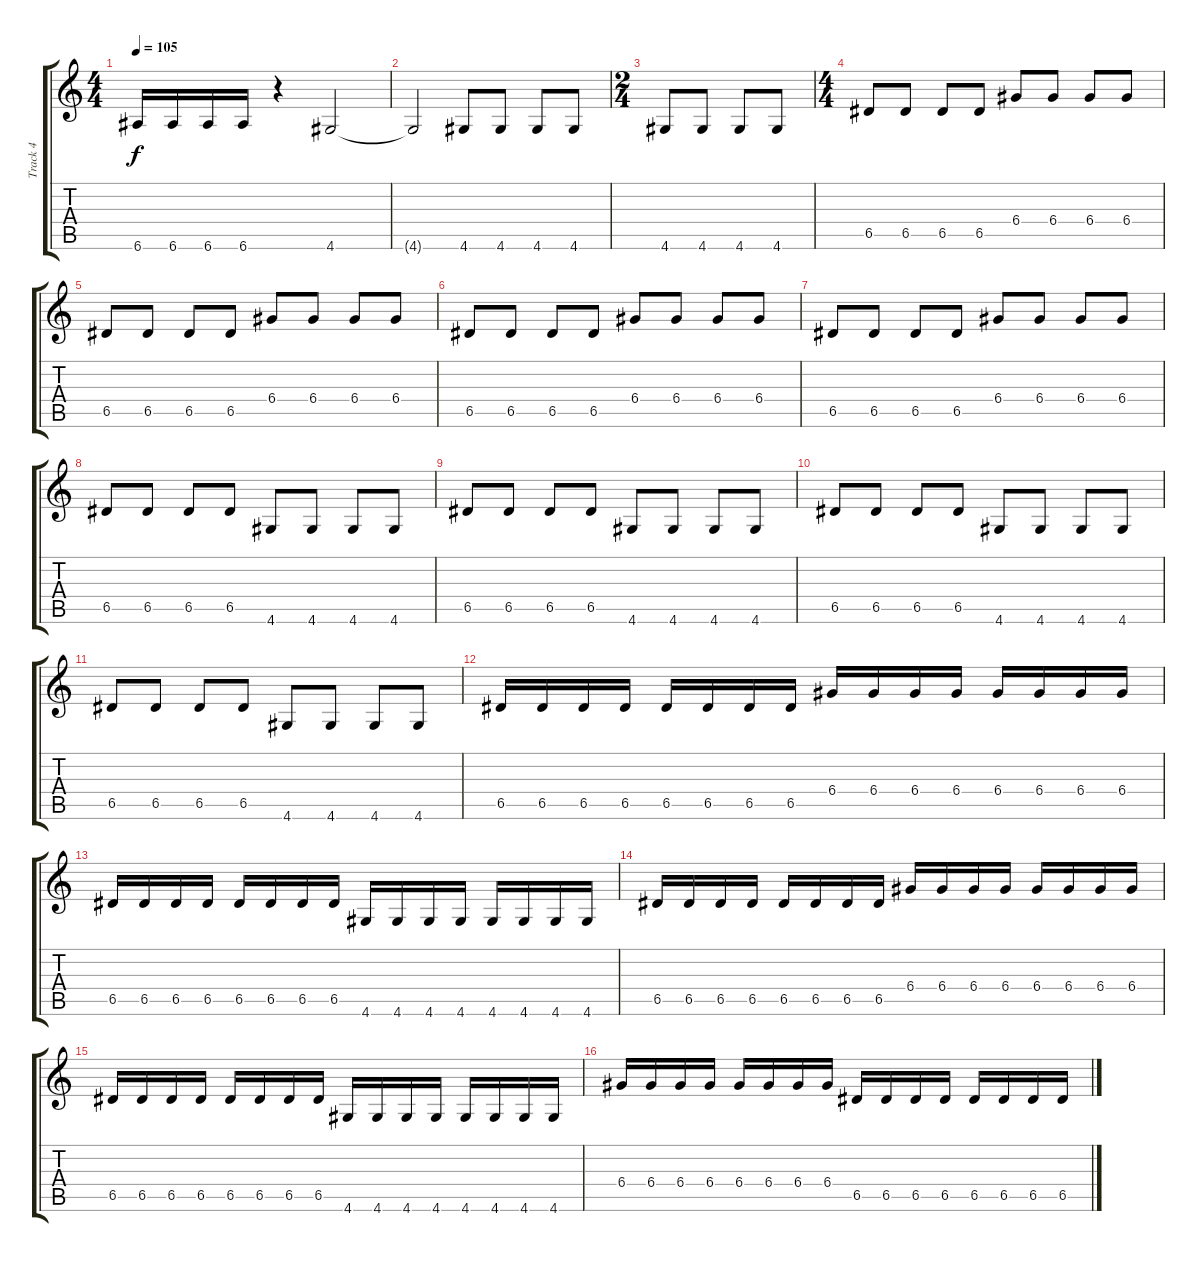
\track ("Track 4" "Track 4") {instrument electricbasspick}
\staff {score tabs}
\tuning (E4 B3 G3 D3 A2 E2) {hide}
\ts (4 4)
\tempo 105
\clef g2
\ks c
6.6.16{dy f} 6.6.16 6.6.16 6.6.16 r.4 4.6.2 |
4.6{t}.2 4.6.8 4.6.8 4.6.8 4.6.8 |
\ts (2 4)
4.6.8 4.6.8 4.6.8 4.6.8 |
\ts (4 4)
6.5.8 6.5.8 6.5.8 6.5.8 6.4.8 6.4.8 6.4.8 6.4.8 |
6.5.8 6.5.8 6.5.8 6.5.8 6.4.8 6.4.8 6.4.8 6.4.8 |
6.5.8 6.5.8 6.5.8 6.5.8 6.4.8 6.4.8 6.4.8 6.4.8 |
6.5.8 6.5.8 6.5.8 6.5.8 6.4.8 6.4.8 6.4.8 6.4.8 |
6.5.8 6.5.8 6.5.8 6.5.8 4.6.8 4.6.8 4.6.8 4.6.8 |
6.5.8 6.5.8 6.5.8 6.5.8 4.6.8 4.6.8 4.6.8 4.6.8 |
6.5.8 6.5.8 6.5.8 6.5.8 4.6.8 4.6.8 4.6.8 4.6.8 |
6.5.8 6.5.8 6.5.8 6.5.8 4.6.8 4.6.8 4.6.8 4.6.8 |
6.5.16 6.5.16 6.5.16 6.5.16 6.5.16 6.5.16 6.5.16 6.5.16 6.4.16 6.4.16 6.4.16 6.4.16 6.4.16 6.4.16 6.4.16 6.4.16 |
6.5.16 6.5.16 6.5.16 6.5.16 6.5.16 6.5.16 6.5.16 6.5.16 4.6.16 4.6.16 4.6.16 4.6.16 4.6.16 4.6.16 4.6.16 4.6.16 |
6.5.16 6.5.16 6.5.16 6.5.16 6.5.16 6.5.16 6.5.16 6.5.16 6.4.16 6.4.16 6.4.16 6.4.16 6.4.16 6.4.16 6.4.16 6.4.16 |
6.5.16 6.5.16 6.5.16 6.5.16 6.5.16 6.5.16 6.5.16 6.5.16 4.6.16 4.6.16 4.6.16 4.6.16 4.6.16 4.6.16 4.6.16 4.6.16 |
6.4.16 6.4.16 6.4.16 6.4.16 6.4.16 6.4.16 6.4.16 6.4.16 6.5.16 6.5.16 6.5.16 6.5.16 6.5.16 6.5.16 6.5.16 6.5.16
